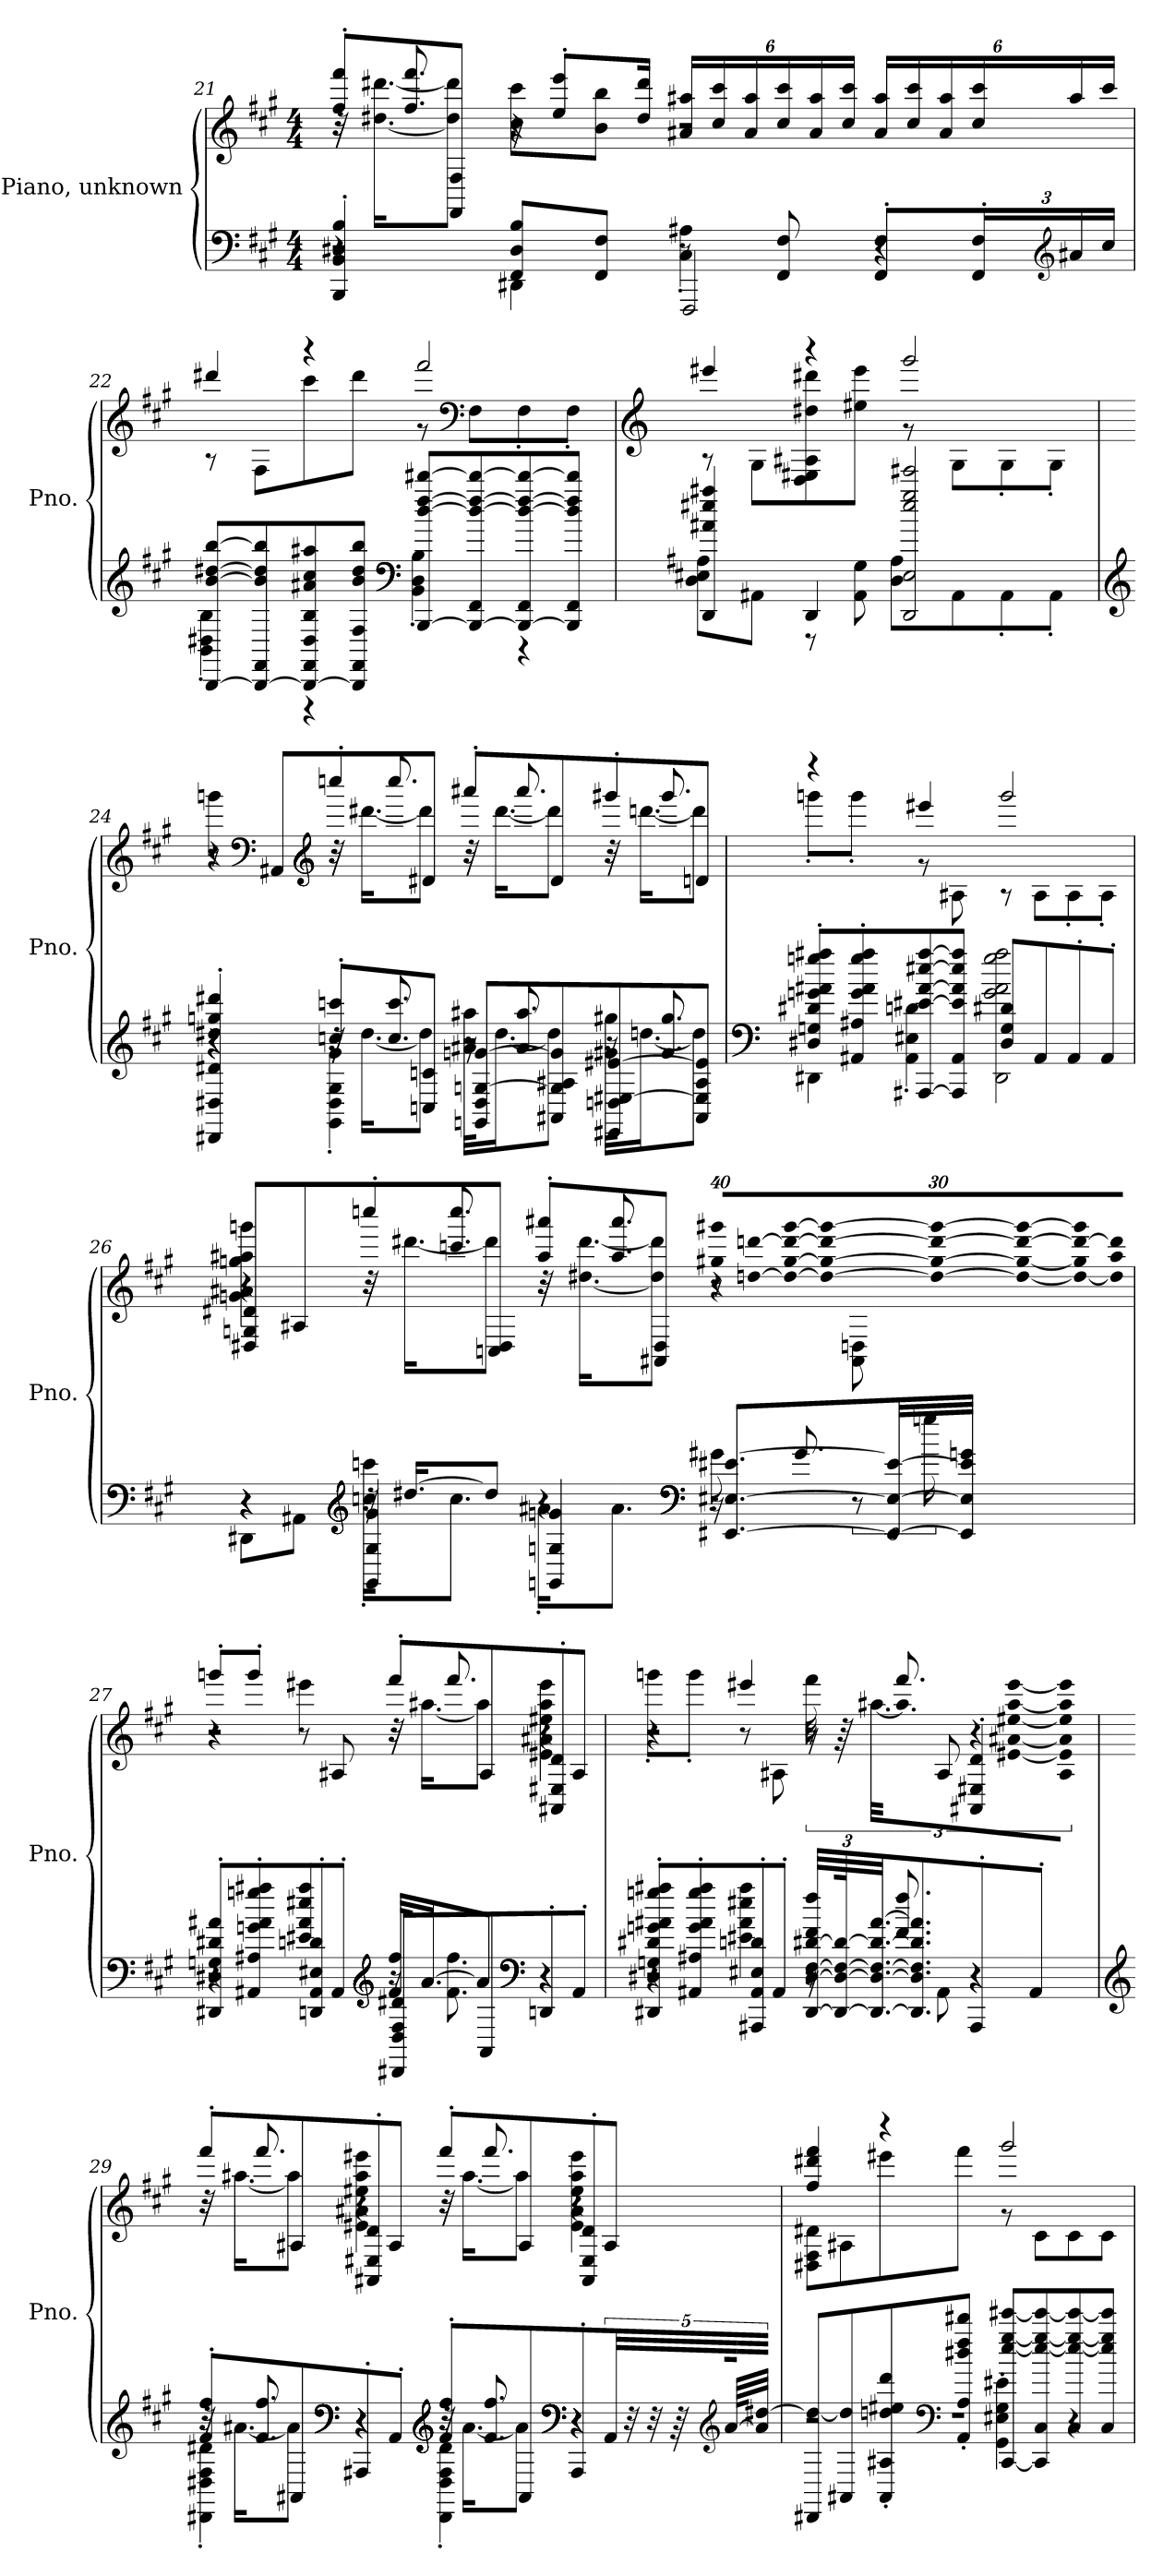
**kern	**kern
*part1	*part1
*staff2	*staff1
*I"Piano, unknown	*
*I'Pno.	*
!!LO:LB:g=z
*clefF4	*clefG2
*k[f#c#g#]	*k[f#c#g#]
*M4/4	*M4/4
=21	=21
*^	*^
*	*^	*	*^
4BBB/' 4BB/' 4D#X/' 4B/'	4r	2r	16r	32r	8ff#/' 8fff#/'L
.	.	.	.	[16.dd#X\ [16.ddd#X\KL	.
.	.	.	8.ff#/ 8.fff#/	.	.
.	.	.	.	8dd#\] 8ddd#\]J	8FF#/ 8F#/J
8FF#/ 8D#/ 8B/L	4DD#X\	.	4r	8cc#\ 8ccc#\L	16r
.	.	.	.	.	8ee/' 8eee/'L
8FF#/ 8F#/J	.	.	.	8b\ 8bb\J	.
.	.	.	.	.	16dd#/ 16ddd#/Jk
*	*	*	*	*	*Xbrackettup
8r	4C#\' 4A#X\'	2FFF#/	2r	2r	24a#X/ 24aa#X/LL
.	.	.	.	.	24cc#/ 24ccc#/
.	.	.	.	.	24a#/ 24aa#/
8FF#/ 8F#/	.	.	.	.	24cc#/ 24ccc#/
.	.	.	.	.	24a#/ 24aa#/
.	.	.	.	.	24cc#/ 24ccc#/JJ
8FF#/' 8F#/'L	4r	.	.	.	24a#/ 24aa#/LL
.	.	.	.	.	24cc#/ 24ccc#/
.	.	.	.	.	24a#/ 24aa#/
*Xbrackettup	*	*	*	*	*
24FF#/' 24F#/'L	.	.	.	.	24cc#/ 24ccc#/
*clefG2	*	*	*	*	*
24a#X/	.	.	.	.	24aa#/
24cc#/JJ	.	.	.	.	24ccc#/JJ
*	*v	*v	*	*	*
*	*	*	*v	*v
!!LO:LB:g=z
=22	=22	=22	=22
[8BBB/ [8b/ [8dd#X/ [8bb/L	4BB\' 4D#X\' 4B\'	4ddd#X/	8r
8BBB/_ 8FF#/ 8b/] 8dd#/] 8bb/]	.	.	8F#\L
8BBB/_ 8FF#/ 8D#/ 8B/ 8a#X/ 8cc#/ 8aa#X/	4r	4r	8ccc#\
8BBB/] 8FF#/ 8F#/ 8b/ 8dd#/ 8bb/J	.	.	8ddd#\J
*clefF4	*	*	*
[8BBB/ [8dd#/ [8ff#/ [8ddd#X/L	4BB\' 4D#\' 4B\'	2fff#/	8r
*	*	*clefF4	*
8BBB/_ 8FF#/ 8dd#/_ 8ff#/_ 8ddd#/_	.	.	8F#\L
8BBB/_ 8FF#/ 8dd#/_ 8ff#/_ 8ddd#/_	4r	.	8F#'\
8BBB/] 8FF#/ 8dd#/] 8ff#/] 8ddd#/]J	.	.	8F#'\J
=23	=23	=23	=23
*	*	*clefG2	*
4DD/ 4a#X/ 4ee#X/ 4aa#X/	8D\ 8E#X\ 8A#X\L	4eee#X/	8r
.	8AA#X\J	.	8G#\L
4DD/	8r	4r	8D\ 8E#X\ 8A#X\ 8dd#X\ 8ddd#X\
.	8AA#\ 8G#\	.	8ee#X\ 8eee#\J
2DD/ 2E#/ 2ee#/ 2gg#/ 2eee#X/	8D\ 8A#\L	2ggg#/	8r
.	8AA#\	.	8G#\L
.	8AA#'\	.	8G#'\
.	8AA#'\J	.	8G#'\J
*v	*v	*	*
*	*v	*v
!!LO:LB:g=z
=24	=24
*clefG2	*
*^	*^
*	*^	*	*^
*	*	*^	*	*	*
4r	4r	4DD#X/' 4D#X/' 4d#X/' 4dd#X/' 4ggn/' 4ddd#X/'	4r	4r	4gggn\	8r
*	*	*	*	*clefF4	*	*
.	.	.	.	.	.	8AA#X/L
*	*	*	*	*clefG2	*	*
16r	32r	8ccn/' 8cccn/'L	4GG#\' 4D#\' 4G#\' 4g#\'	16r	32r	8ccccn'/
.	[16.dd#\KL	.	.	.	[16.ddd#X\KL	.
8.cc/ 8.ccc/	.	.	.	8.cccc/	.	.
.	8dd#\J]	8Cn/ 8cn/J	.	.	8ddd#\J]	8d#X/J
16r	32a#X\ 32aa#X\KLL	8GGn/ 8D#/ [8Gn/ [8gn/L	2r	16r	32r	8aaa#X'/L
.	[16.dd#\J	.	.	.	[16.ddd#\KL	.
8.a#/ 8.aa#/	.	.	.	8.aaa#/	.	.
.	8dd#\J]	8AA#X/ 8G/] 8A#X/ 8g/]	.	.	8ddd#\J]	8d#/
16r	32g#X\ 32gg#X\KLL	8EE#X/ 8Dn/ [8E#X/ [8e#X/	.	16r	32r	8ggg#X'/
.	[16.ddn\J	.	.	.	[16.dddn\KL	.
8.g#/ 8.gg#/	.	.	.	8.ggg#/	.	.
.	8dd\J]	8AA#/ 8E#/] 8A#/ 8e#/]J	.	.	8ddd\J]	8dn/J
*v	*v	*v	*v	*	*	*
*	*v	*v	*v
!!LO:LB:g=z
=25	=25
*clefF4	*
*^	*^
8D#X/' 8Gn/' 8d#X/' 8gn/' 8a#X/' 8ggn/' 8aa#X/'L	4DD#X\	4r	8gggn'\L
8AA#X/' 8A#X/' 8g/' 8a#/' 8gg/' 8aa#/'	.	.	8ggg'\J
[8AAA#X/ [8e#X/ [8a#/ [8ee#X/ [8aa#/	4AA#\' 4E#X\' 4dn\'	4eee#X/	8r
8AAA#/] 8AA#/ 8e#/] 8a#/] 8ee#/] 8aa#/]J	.	.	8A#X\
8D#/ 8G/ 8d#X/L	2DD#\ 2g\ 2a#\ 2gg\ 2aa#\	2ggg/	8r
8AA#/	.	.	8A#\L
8AA#'/	.	.	8A#'\
8AA#'/J	.	.	8A#'\J
!!LO:PB:g=z
=26	=26	=26	=26
*	*^	*	*^
4r	8DD#X\L	4r	4r	4gn\ 4a#X\ 4ggn\ 4aa#X\ 4gggn\	8D#X/ 8Gn/ 8d#X/L
.	8AA#X\J	.	.	.	8A#X/
*clefG2	*	*	*	*	*
32r	16ccn\' 16cccn\'KL	4GG#/ 4G#/ 4g#/	16r	32r	8ccccn'/
[16.dd#X/KL	.	.	.	[16.ddd#X\KL	.
.	8.cc\J	.	8.cccn/ 8.cccc/	.	.
8dd#/J]	.	.	.	8ddd#\J]	8Cn/ 8D#/J
4r	16a#X'\KL	4GGn/ 4Gn/ 4gn/	16r	32r	8aa#/' 8aaa#X/'L
.	.	.	.	[16.dd#X\ [16.ddd#\KL	.
.	8.a#\J	.	8.aa#/ 8.aaa#/	.	.
.	.	.	.	8dd#\] 8ddd#\]J	8AA#X/ 8D#/J
*clefF4	*	*	*	*	*
!	!	!	!	!	!LO:N:vis=32
16r	8g#X'\	[8.EE#X/ [8.E#X/ [8.e#X/L	4r	8r	640%23gg#X/ 640%23ggg#X/LLL
!	!	!	!	!	!LO:N:vis=64
.	.	.	.	.	[960%17ddn/ [960%17dddn/L
!	!	!	!	!	!LO:N:vis=64
.	.	.	.	.	960%17dd/_ [960%17gg#/ 960%17ddd/_ [960%17ggg#/J
8.g#/	.	.	.	.	.
!	!	!	!	!	!LO:N:vis=32
.	.	.	.	.	640%23dd/_ 640%23gg#/_ 640%23ddd/_ 640%23ggg#/_
!	!	!	!	!	!LO:N:vis=32
.	.	.	.	.	640%23dd/_ 640%23gg#/_ 640%23ddd/_ 640%23ggg#/_J
*	*brackettup	*	*	*	*
.	12r	.	.	8AA#\ 8Dn\	.
!	!	!	!	!	!LO:N:vis=16
.	.	.	.	.	1920%137dd/_ 1920%137gg#/_ 1920%137ddd/_ 1920%137ggg#/_
.	.	32EE#/_ 32E#/_ 32e#/_LL	.	.	.
.	24ggn\	.	.	.	.
!	!	!	!	!	!LO:N:vis=64
.	.	.	.	.	960%17dd/_ 960%17gg#/] 960%17ddd/_ 960%17ggg#/]LL
.	.	32EE#/] 32E#/] 32e#/] 32gn/JJJ	.	.	.
!	!	!	!	!	!LO:N:vis=64
.	.	.	.	.	960%17dd/] 960%17aa#/ 960%17ddd/]JJJJ
!!LO:LB:g=z	!!	!!
=27	=27	=27	=27	=27	=27
4r	2r	8DD#X/' 8D#X/' 8Gn/' 8d#X/' 8a#X/'L	2r	4r	8gggn'/L
.	.	8AA#X/' 8A#X/' 8gn/' 8a#/' 8ggn/' 8aa#X/'	.	.	8ggg'/J
4e#X/ 4a#/ 4ee#X/ 4aa#/	.	8DDn/' 8AA#/' 8E#X/' 8dn/'	.	4eee#X\	8r
.	.	8AA#'/J	.	.	8A#X/
*clefG2	*	*	*	*	*
32f#/ 32ff#/KLL	16r	8DD#X/ 8D#/ 8F#/ 8d#X/L	16r	32r	8fff#'/L
[16.a#/J	.	.	.	[16.aa#X\KL	.
.	8.f#\ 8.ff#\	.	8.fff#/	.	.
8a#/J]	.	8AA#/	.	8aa#\J]	8A#/
*clefF4	*	*	*	*	*
4r	4r	8DDn'/	4r	4e#X\ 4a#X\ 4ee#X\ 4aa#\ 4eee#\	8AA#X/' 8E#X/' 8d/'
.	.	8AA#'/J	.	.	8A#/J
!!LO:LB:g=z	!!	!!
=28	=28	=28	=28	=28	=28
2r	4r	8DD#X/' 8D#X/' 8Gn/' 8d#X/' 8gn/' 8a#X/' 8ggn/' 8aa#X/'L	2r	8gggn'\L	4r
.	.	8AA#X/' 8A#X/' 8g/' 8a#/' 8gg/' 8aa#/'	.	8ggg'\J	.
.	4e#X\ 4a#\ 4ee#X\ 4aa#\	8AAA#X/' 8AA#/' 8E#X/' 8dn/'	.	8r	4eee#X/
.	.	8AA#'/J	.	8A#X\	.
*	*	*Xbrackettup	*	*brackettup	*
16r	8r	[48DD#/ [48D#/ [48F#/ [48d#X/ 48f#/ 48ff#/LLL	16r	48fff#\	8r
.	.	96DD#/_ 96D#/_ 96F#/_ 96d#/_K	.	96r	.
.	.	48.DD#/_ 48.D#/_ 48.F#/_ 48.d#/_ [48.a#/JJ	.	[48.aa#X\KKL	.
8.f#/ 8.ff#/	.	8.DD#/] 8.D#/] 8.F#/] 8.d#/] 8.a#/]	8.fff#/	8.aa#\]	.
.	8AA#\	.	.	.	8A#/
4r	4r	8AAA#'/	4r	[8e#X\ [8a#X\ [8ee#X\ [8aa#\ [8eee#\	4AA#X/' 4E#X/' 4d/'
.	.	8AA#'/J	.	8A#\ 8e#\] 8a#\] 8ee#\] 8aa#\] 8eee#\]J	.
*v	*v	*v	*	*	*
!!LO:LB:g=z	!!	!!
=29	=29	=29	=29
*clefG2	*	*	*
*^	*	*	*
*	*^	*	*	*
*	*	*^	*	*	*
16r	32r	8f#/' 8ff#/'L	4DD#X\' 4D#X\' 4F#\' 4d#X\'	16r	32r	8fff#'/L
.	[16.a#X\KL	.	.	.	[16.aa#X\KL	.
8.f#/ 8.ff#/	.	.	.	8.fff#/	.	.
.	8a#\J]	8AA#X/	.	.	8aa#\J]	8A#X/
*clefF4	*	*	*	*	*	*
4r	4r	8AAA#X'/	4r	4r	4e#X\ 4a#X\ 4ee#X\ 4aa#\ 4eee#X\	8AA#X/' 8E#X/' 8d/'
.	.	8AA#'/J	.	.	.	8A#/J
*clefG2	*	*	*	*	*	*
16r	32r	8f#/' 8ff#/'L	4DD#\' 4D#\' 4F#\' 4d#\'	16r	32r	8fff#'/L
.	[16.a#\KL	.	.	.	[16.aa#\KL	.
8.f#/ 8.ff#/	.	.	.	8.fff#/	.	.
.	8a#\J]	8AA#/	.	.	8aa#\J]	8A#/
*clefF4	*	*	*	*	*	*
4r	4r	8AAA#'/	4r	4r	4e#\ 4a#\ 4ee#\ 4aa#\ 4eee#\	8AA#/' 8E#/' 8d/'
*	*	*brackettup	*	*	*	*
.	.	40AA#/Jkk	.	.	.	8A#/J
.	.	40r	.	.	.	.
.	.	40r	.	.	.	.
.	.	80r	.	.	.	.
*clefG2	*	*	*	*	*	*
.	.	[80a#/KLLL	.	.	.	.
.	.	40a#/] [40dd#X/JJJ	.	.	.	.
*	*	*v	*v	*	*	*
*	*	*	*	*v	*v
!!LO:LB:g=z
=30	=30	=30	=30	=30
1r	8DD#X/ 8dd#/_L	2r	4ff#/ 4ddd#X/ 4fff#/	8D#X\ 8F#\ 8d#X\L
.	8AA#X/ 8dd#/]	.	.	8A#X\
.	8AA#/' 8A#X/' 8ddn/' 8ee#X/' 8ddd/'	.	4r	8eee#X\
*clefF4	*	*	*	*
.	8AA#/' 8A#/' 8dd#X/' 8ff#/' 8ddd#X/'J	.	.	8fff#\J
.	[8CC#/ [8ee#/ [8gg#/ [8eee#X/L	4GG#\' 4E#X\' 4G#\' 4e#X\'	2ggg#/	8r
.	8CC#/] 8C#/ 8ee#/_ 8gg#/_ 8eee#/_	.	.	8c#\L
.	8C#/ 8ee#/_ 8gg#/_ 8eee#/_	4r	.	8c#\
.	8C#/ 8ee#/] 8gg#/] 8eee#/]J	.	.	8c#\J
*v	*v	*v	*	*
*	*v	*v
=	=
*-	*-
